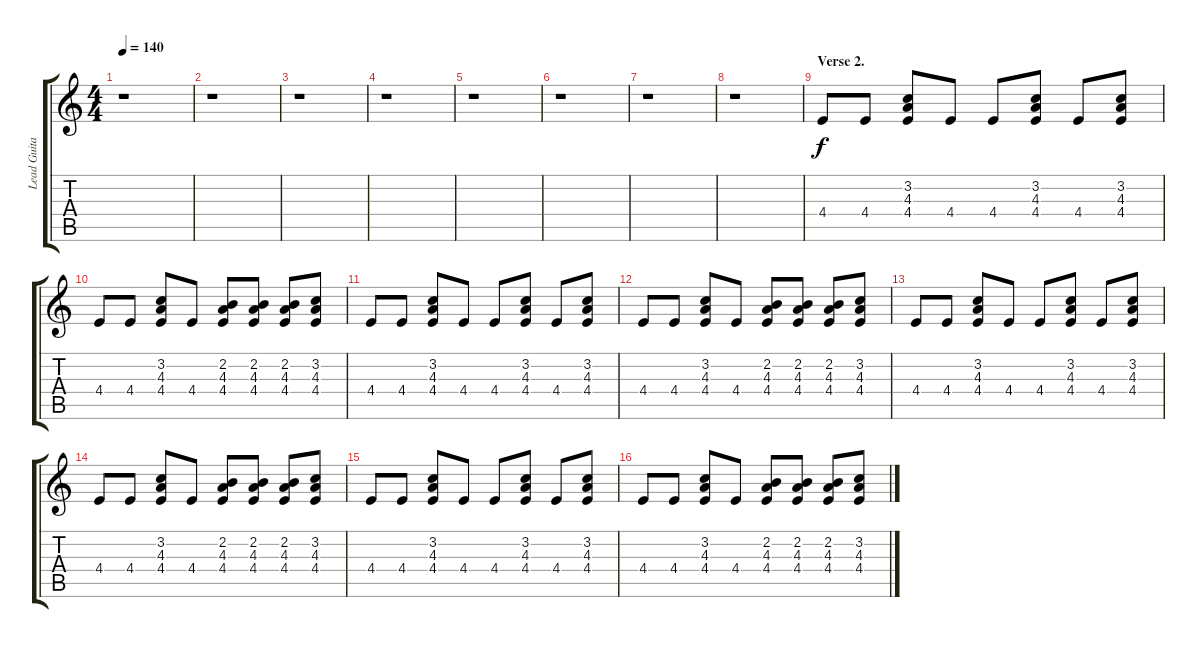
\track ("Lead Guitar" "Lead Guita") {instrument distortionguitar}
\staff {score tabs}
\tuning (D4 A3 F3 C3 G2 D2) {hide}
\ts (4 4)
\tempo 140
\clef g2
\ks c
r.1{dy f} |
r.1 |
r.1 |
r.1 |
r.1 |
r.1 |
r.1 |
r.1 |
\section ("" "Verse 2.")
4.4.8{volume 8} 4.4.8 (3.2 4.3 4.4).8 4.4.8 4.4.8 (3.2 4.3 4.4).8 4.4.8 (3.2 4.3 4.4).8 |
4.4.8 4.4.8 (3.2 4.3 4.4).8 4.4.8 (2.2 4.3 4.4).8 (2.2 4.3 4.4).8 (2.2 4.3 4.4).8 (3.2 4.3 4.4).8 |
4.4.8 4.4.8 (3.2 4.3 4.4).8 4.4.8 4.4.8 (3.2 4.3 4.4).8 4.4.8 (3.2 4.3 4.4).8 |
4.4.8 4.4.8 (3.2 4.3 4.4).8 4.4.8 (2.2 4.3 4.4).8 (2.2 4.3 4.4).8 (2.2 4.3 4.4).8 (3.2 4.3 4.4).8 |
4.4.8 4.4.8 (3.2 4.3 4.4).8 4.4.8 4.4.8 (3.2 4.3 4.4).8 4.4.8 (3.2 4.3 4.4).8 |
4.4.8 4.4.8 (3.2 4.3 4.4).8 4.4.8 (2.2 4.3 4.4).8 (2.2 4.3 4.4).8 (2.2 4.3 4.4).8 (3.2 4.3 4.4).8 |
4.4.8 4.4.8 (3.2 4.3 4.4).8 4.4.8 4.4.8 (3.2 4.3 4.4).8 4.4.8 (3.2 4.3 4.4).8 |
4.4.8 4.4.8 (3.2 4.3 4.4).8 4.4.8 (2.2 4.3 4.4).8 (2.2 4.3 4.4).8 (2.2 4.3 4.4).8 (3.2 4.3 4.4).8
